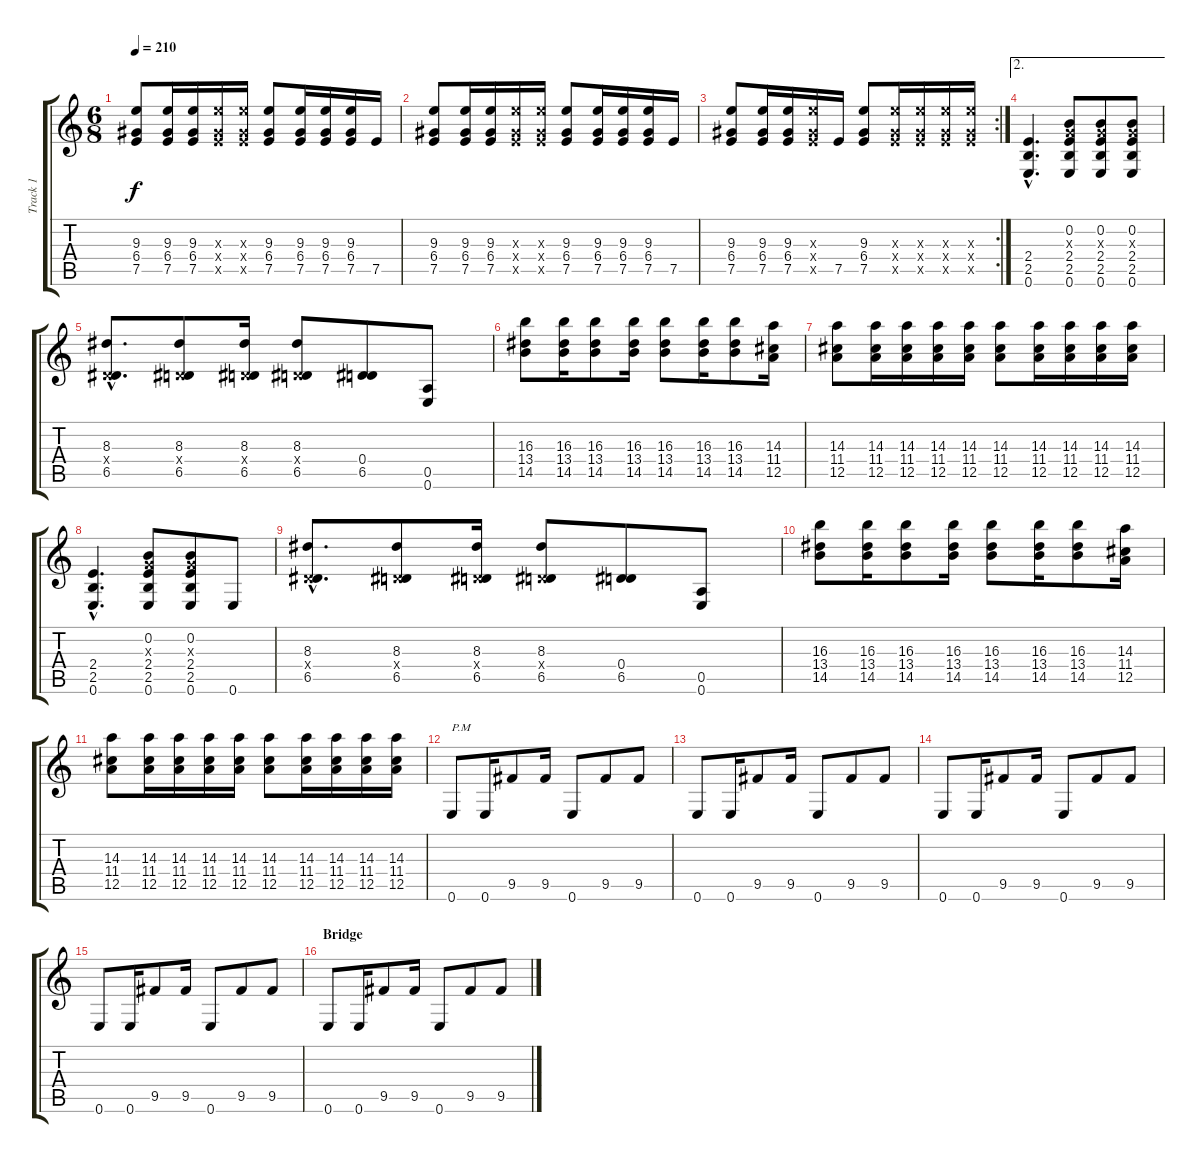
\track ("Track 1" "Track 1") {instrument distortionguitar}
\staff {score tabs}
\tuning (E4 B3 G3 D3 A2 E2) {hide}
\ts (6 8)
\tempo 210
\clef g2
\ks c
(9.3 6.4 7.5).8{dy f instrument electricguitarjazz} (9.3 6.4 7.5).16 (9.3 6.4 7.5).16 (9.3{x} 6.4{x} 7.5{x}).16 (9.3{x} 6.4{x} 7.5{x}).16 (9.3 6.4 7.5).8 (9.3 6.4 7.5).16 (9.3 6.4 7.5).16 (9.3 6.4 7.5).16 7.5.16 |
(9.3 6.4 7.5).8{instrument electricguitarjazz} (9.3 6.4 7.5).16 (9.3 6.4 7.5).16 (9.3{x} 6.4{x} 7.5{x}).16 (9.3{x} 6.4{x} 7.5{x}).16 (9.3 6.4 7.5).8 (9.3 6.4 7.5).16 (9.3 6.4 7.5).16 (9.3 6.4 7.5).16 7.5.16 |
\rc 2
(9.3 6.4 7.5).8{instrument electricguitarjazz} (9.3 6.4 7.5).16 (9.3 6.4 7.5).16 (9.3{x} 6.4{x} 7.5{x}).16 7.5.16 (9.3 6.4 7.5).8 (9.3{x} 6.4{x} 7.5{x}).16 (9.3{x} 6.4{x} 7.5{x}).16 (9.3{x} 6.4{x} 7.5{x}).16 (9.3{x} 6.4{x} 7.5{x}).16 |
\ae 2
(2.4{hac} 2.5{hac} 0.6{hac}).4{d instrument distortionguitar} (0.2 0.3{x} 2.4 2.5 0.6).8 (0.2 0.3{x} 2.4 2.5 0.6).8 (0.2 0.3{x} 2.4 2.5 0.6).8 |
(8.3{hac} 0.4{hac x} 6.5{hac}).8{d} (8.3 0.4{x} 6.5).8 (8.3 0.4{x} 6.5).16 (8.3 0.4{x} 6.5).8 (0.4 6.5).8 (0.5 0.6).8 |
(16.3 13.4 14.5).8 (16.3 13.4 14.5).16 (16.3 13.4 14.5).8 (16.3 13.4 14.5).16 (16.3 13.4 14.5).8 (16.3 13.4 14.5).16 (16.3 13.4 14.5).8 (14.3 11.4 12.5).16 |
(14.3 11.4 12.5).8 (14.3 11.4 12.5).16 (14.3 11.4 12.5).16 (14.3 11.4 12.5).16 (14.3 11.4 12.5).16 (14.3 11.4 12.5).8 (14.3 11.4 12.5).16 (14.3 11.4 12.5).16 (14.3 11.4 12.5).16 (14.3 11.4 12.5).16 |
(2.4{hac} 2.5{hac} 0.6{hac}).4{d} (0.2 0.3{x} 2.4 2.5 0.6).8 (0.2 0.3{x} 2.4 2.5 0.6).8 0.6.8 |
(8.3{hac} 0.4{hac x} 6.5{hac}).8{d} (8.3 0.4{x} 6.5).8 (8.3 0.4{x} 6.5).16 (8.3 0.4{x} 6.5).8 (0.4 6.5).8 (0.5 0.6).8 |
(16.3 13.4 14.5).8 (16.3 13.4 14.5).16 (16.3 13.4 14.5).8 (16.3 13.4 14.5).16 (16.3 13.4 14.5).8 (16.3 13.4 14.5).16 (16.3 13.4 14.5).8 (14.3 11.4 12.5).16 |
(14.3 11.4 12.5).8 (14.3 11.4 12.5).16 (14.3 11.4 12.5).16 (14.3 11.4 12.5).16 (14.3 11.4 12.5).16 (14.3 11.4 12.5).8 (14.3 11.4 12.5).16 (14.3 11.4 12.5).16 (14.3 11.4 12.5).16 (14.3 11.4 12.5).16 |
0.6.8{txt "P.M" instrument electricguitarmuted} 0.6.16 9.5.8 9.5.16 0.6.8 9.5.8 9.5.8 |
0.6.8{instrument electricguitarmuted} 0.6.16 9.5.8 9.5.16 0.6.8 9.5.8 9.5.8 |
0.6.8{instrument electricguitarmuted} 0.6.16 9.5.8 9.5.16 0.6.8 9.5.8 9.5.8 |
0.6.8{instrument electricguitarmuted} 0.6.16 9.5.8 9.5.16 0.6.8 9.5.8 9.5.8 |
\section ("" "Bridge")
0.6.8{instrument electricguitarmuted} 0.6.16 9.5.8 9.5.16 0.6.8 9.5.8 9.5.8
